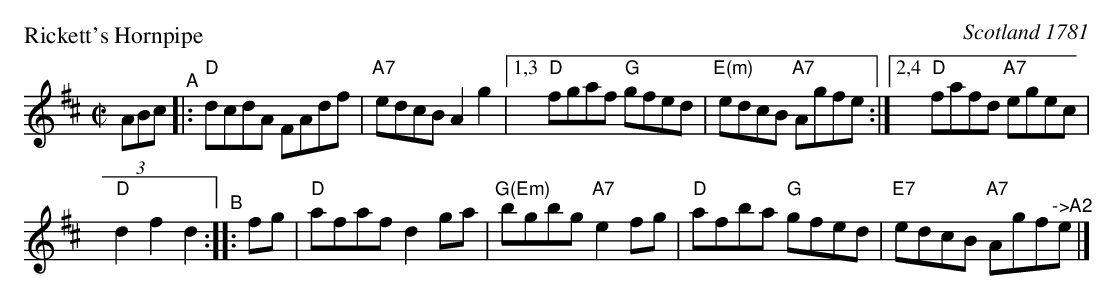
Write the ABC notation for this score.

X:1
P: Rickett's Hornpipe
O: Scotland 1781
M: C|
K: D
(3ABc "^A"|:\
"D"dcdA FAdf | "A7"edcB A2g2 |\
[1,3 "D"fgaf "G"gfed | "E(m)"edcB "A7"Agfe :|\
[2,4 "D"fafd "A7"egec |
"D"d2f2 d2 "^B":: fg |\
"D"afaf d2ga | "G(Em)"bgbg "A7"e2fg |\
"D"afba "G"gfed | "E7"edcB "A7"Agf"^->A2"e |]
